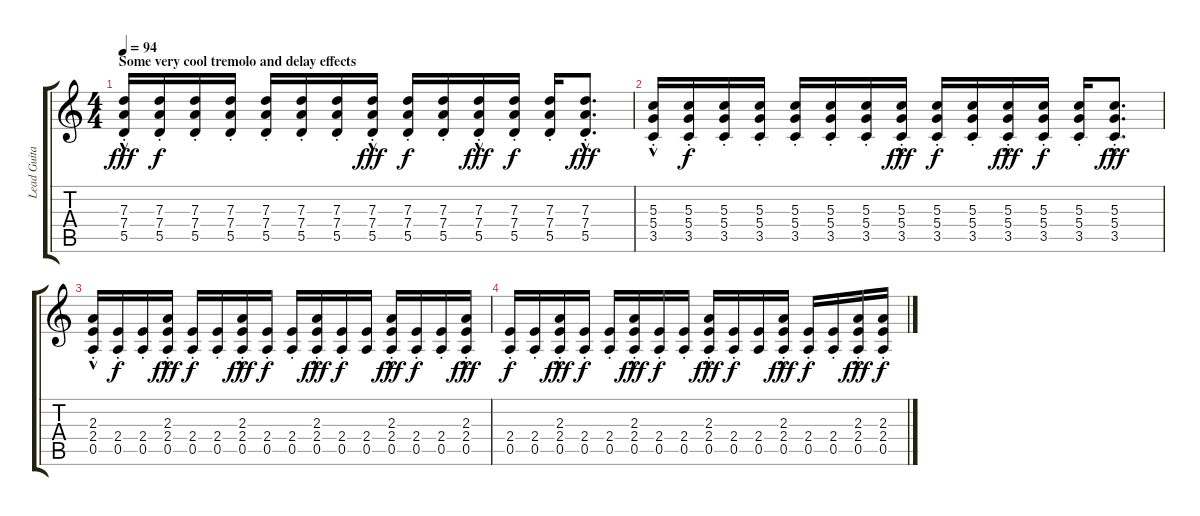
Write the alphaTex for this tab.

\track ("Lead Guitar" "Lead Guita") {instrument distortionguitar}
\staff {score tabs}
\tuning (E4 B3 G3 D3 A2 E2) {hide}
\ts (4 4)
\section ("" "Some very cool tremolo and delay effects")
\tempo 94
\clef g2
\ks c
(7.3{hac st} 7.4{hac st} 5.5{hac st}).16{dy fff} (7.3{st} 7.4{st} 5.5{st}).16{dy f} (7.3{st} 7.4{st} 5.5{st}).16 (7.3{st} 7.4{st} 5.5{st}).16 (7.3{st} 7.4{st} 5.5{st}).16 (7.3{st} 7.4{st} 5.5{st}).16 (7.3{st} 7.4{st} 5.5{st}).16 (7.3{hac st} 7.4{hac st} 5.5{hac st}).16{dy fff} (7.3{st} 7.4{st} 5.5{st}).16{dy f} (7.3{st} 7.4{st} 5.5{st}).16 (7.3{hac st} 7.4{hac st} 5.5{hac st}).16{dy fff} (7.3{st} 7.4{st} 5.5{st}).16{dy f} (7.3{st} 7.4{st} 5.5{st}).16 (7.3{hac st} 7.4{hac st} 5.5{hac st}).8{d dy fff} |
(5.3{hac st} 5.4{hac st} 3.5{hac st}).16 (5.3{st} 5.4{st} 3.5{st}).16{dy f} (5.3{st} 5.4{st} 3.5{st}).16 (5.3{st} 5.4{st} 3.5{st}).16 (5.3{st} 5.4{st} 3.5{st}).16 (5.3{st} 5.4{st} 3.5{st}).16 (5.3{st} 5.4{st} 3.5{st}).16 (5.3{hac st} 5.4{hac st} 3.5{hac st}).16{dy fff} (5.3{st} 5.4{st} 3.5{st}).16{dy f} (5.3{st} 5.4{st} 3.5{st}).16 (5.3{hac st} 5.4{hac st} 3.5{hac st}).16{dy fff} (5.3{st} 5.4{st} 3.5{st}).16{dy f} (5.3{st} 5.4{st} 3.5{st}).16 (5.3{hac st} 5.4{hac st} 3.5{hac st}).8{d dy fff} |
(2.3{hac st} 2.4{hac st} 0.5{hac st}).16{volume 0} (2.4{st} 0.5{st}).16{dy f} (2.4{st} 0.5{st}).16 (2.3{hac st} 2.4{hac st} 0.5{hac st}).16{dy fff} (2.4{st} 0.5{st}).16{dy f} (2.4{st} 0.5{st}).16 (2.3{hac st} 2.4{hac st} 0.5{hac st}).16{dy fff} (2.4{st} 0.5{st}).16{dy f} (2.4{st} 0.5{st}).16 (2.3 2.4{hac st} 0.5{hac st}).16{dy fff} (2.4{st} 0.5{st}).16{dy f} (2.4 0.5).16 (2.3{hac st} 2.4{hac st} 0.5{hac st}).16{dy fff} (2.4{st} 0.5{st}).16{dy f} (2.4{st} 0.5{st}).16 (2.3{hac st} 2.4{hac st} 0.5{hac st}).16{dy fff} |
(2.4{st} 0.5{st}).16{dy f} (2.4{st} 0.5{st}).16 (2.3{hac st} 2.4{hac st} 0.5{hac st}).16{dy fff} (2.4{st} 0.5{st}).16{dy f} (2.4{st} 0.5{st}).16 (2.3{hac st} 2.4{hac st} 0.5{hac st}).16{dy fff} (2.4{st} 0.5{st}).16{dy f} (2.4{st} 0.5{st}).16 (2.3{hac st} 2.4{hac st} 0.5{hac st}).16{dy fff} (2.4{st} 0.5{st}).16{dy f} (2.4 0.5).16 (2.3{hac st} 2.4{hac st} 0.5{hac st}).16{dy fff} (2.4{st} 0.5{st}).16{dy f} (2.4{st} 0.5{st}).16 (2.3{hac st} 2.4{st} 0.5{st}).16{dy fff} (2.3{st} 2.4{st} 0.5{st}).16{dy f}
